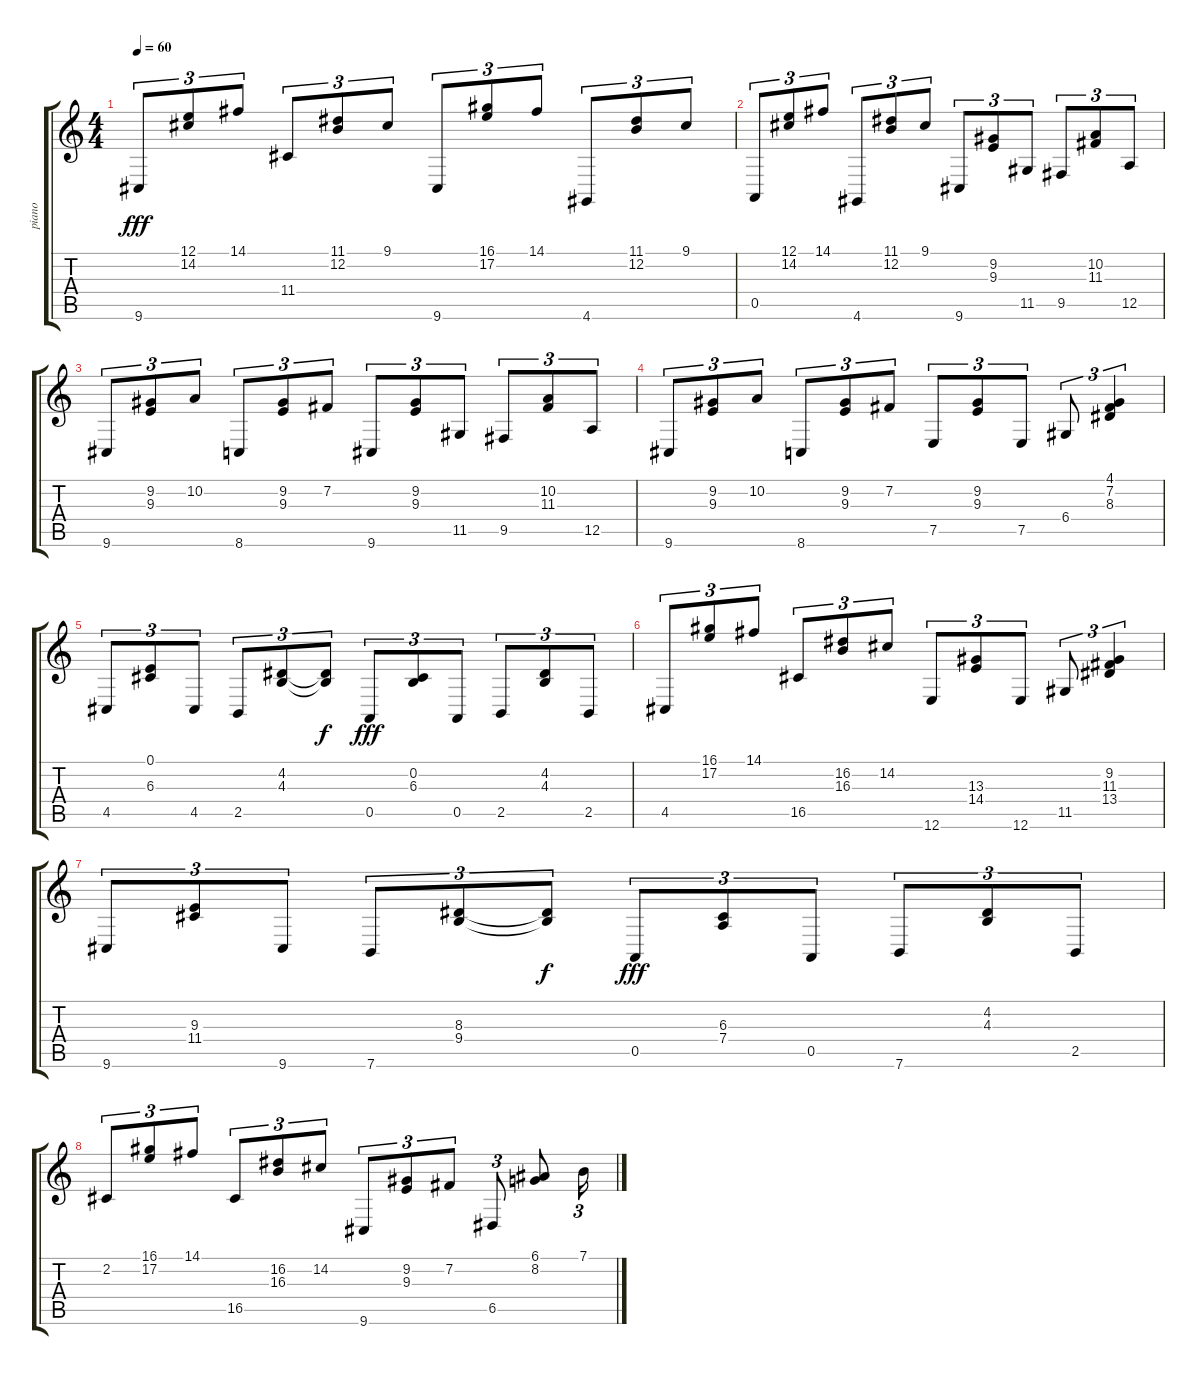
\track ("piano" "piano") {instrument acousticgrandpiano}
\staff {score tabs}
\tuning (E4 B3 G3 D3 A2 E2) {hide}
\ts (4 4)
\tempo 60
\clef g2
\ks c
9.6.8{tu (3 2) dy fff} (12.1 14.2).8{tu (3 2)} 14.1.8{tu (3 2)} 11.4.8{tu (3 2)} (11.1 12.2).8{tu (3 2)} 9.1.8{tu (3 2)} 9.6.8{tu (3 2)} (16.1 17.2).8{tu (3 2)} 14.1.8{tu (3 2)} 4.6.8{tu (3 2)} (11.1 12.2).8{tu (3 2)} 9.1.8{tu (3 2)} |
0.5.8{tu (3 2)} (12.1 14.2).8{tu (3 2)} 14.1.8{tu (3 2)} 4.6.8{tu (3 2)} (11.1 12.2).8{tu (3 2)} 9.1.8{tu (3 2)} 9.6.8{tu (3 2)} (9.2 9.3).8{tu (3 2)} 11.5.8{tu (3 2)} 9.5.8{tu (3 2)} (10.2 11.3).8{tu (3 2)} 12.5.8{tu (3 2)} |
9.6.8{tu (3 2)} (9.2 9.3).8{tu (3 2)} 10.2.8{tu (3 2)} 8.6.8{tu (3 2)} (9.2 9.3).8{tu (3 2)} 7.2.8{tu (3 2)} 9.6.8{tu (3 2)} (9.2 9.3).8{tu (3 2)} 11.5.8{tu (3 2)} 9.5.8{tu (3 2)} (10.2 11.3).8{tu (3 2)} 12.5.8{tu (3 2)} |
9.6.8{tu (3 2)} (9.2 9.3).8{tu (3 2)} 10.2.8{tu (3 2)} 8.6.8{tu (3 2)} (9.2 9.3).8{tu (3 2)} 7.2.8{tu (3 2)} 7.5.8{tu (3 2)} (9.2 9.3).8{tu (3 2)} 7.5.8{tu (3 2)} 6.4.8{tu (3 2)} (4.1 7.2 8.3).4{tu (3 2)} |
4.5.8{tu (3 2)} (0.1 6.3).8{tu (3 2)} 4.5.8{tu (3 2)} 2.5.8{tu (3 2)} (4.2 4.3).8{tu (3 2)} (4.2{t} 4.3{t}).8{tu (3 2) dy f} 0.5.8{tu (3 2) dy fff} (0.2 6.3).8{tu (3 2)} 0.5.8{tu (3 2)} 2.5.8{tu (3 2)} (4.2 4.3).8{tu (3 2)} 2.5.8{tu (3 2)} |
4.5.8{tu (3 2)} (16.1 17.2).8{tu (3 2)} 14.1.8{tu (3 2)} 16.5.8{tu (3 2)} (16.2 16.3).8{tu (3 2)} 14.2.8{tu (3 2)} 12.6.8{tu (3 2)} (13.3 14.4).8{tu (3 2)} 12.6.8{tu (3 2)} 11.5.8{tu (3 2)} (9.2 11.3 13.4).4{tu (3 2)} |
9.6.8{tu (3 2)} (9.3 11.4).8{tu (3 2)} 9.6.8{tu (3 2)} 7.6.8{tu (3 2)} (8.3 9.4).8{tu (3 2)} (8.3{t} 9.4{t}).8{tu (3 2) dy f} 0.5.8{tu (3 2) dy fff} (6.3 7.4).8{tu (3 2)} 0.5.8{tu (3 2)} 7.6.8{tu (3 2)} (4.2 4.3).8{tu (3 2)} 2.5.8{tu (3 2)} |
2.2.8{tu (3 2)} (16.1 17.2).8{tu (3 2)} 14.1.8{tu (3 2)} 16.5.8{tu (3 2)} (16.2 16.3).8{tu (3 2)} 14.2.8{tu (3 2)} 9.6.8{tu (3 2)} (9.2 9.3).8{tu (3 2)} 7.2.8{tu (3 2)} 6.5.8{tu (3 2)} (6.1 8.2).8 7.1.16{tu (3 2)}
